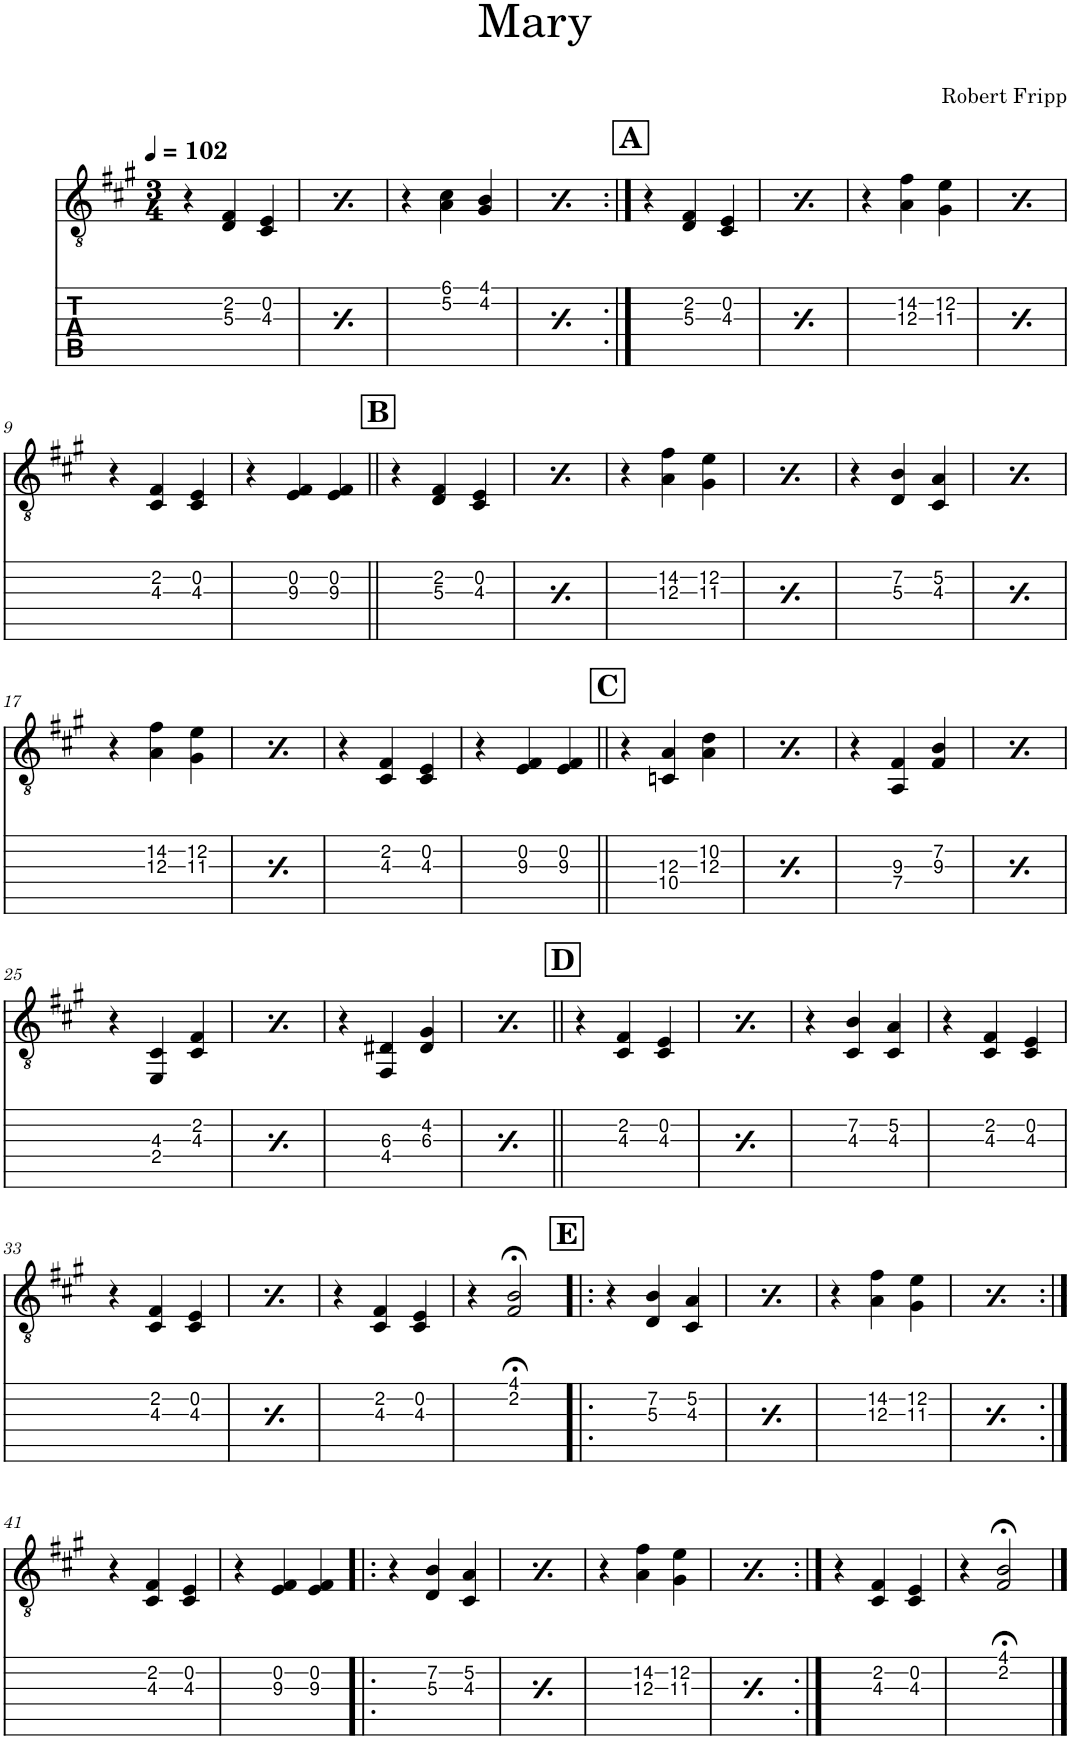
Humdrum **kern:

**kern	**kern
*part1	*part1
*staff2	*staff1
*I"G2	*
*I'G2	*
*stria6	*
*	*clefGv2
*Trd-7c-12	*Trd-7c-12
*k[f#c#g#]	*k[f#c#g#]
*M3/4	*M3/4
=1	=1
4r	4r
4D 4F#	4D/ 4F#/
4C# 4E	4C#/ 4E/
=2	=2
4r	4r
4D 4F#	4D/ 4F#/
4C# 4E	4C#/ 4E/
=3	=3
4r	4r
4A 4c#	4A\ 4c#\
4G# 4B	4G#/ 4B/
=4	=4
4r	4r
4A 4c#	4A\ 4c#\
4G# 4B	4G#/ 4B/
=5:|!	=5:|!
4r	4r
4D 4F#	4D/ 4F#/
4C# 4E	4C#/ 4E/
=6	=6
4r	4r
4D 4F#	4D/ 4F#/
4C# 4E	4C#/ 4E/
=7	=7
4r	4r
4A 4f#	4A\ 4f#\
4G# 4e	4G#\ 4e\
=8	=8
4r	4r
4A 4f#	4A\ 4f#\
4G# 4e	4G#\ 4e\
!!LO:LB:g=z
=9	=9
4r	4r
4C# 4F#	4C#/ 4F#/
4C# 4E	4C#/ 4E/
=10	=10
4r	4r
4F# 4E	4E/ 4F#/
4F# 4E	4E/ 4F#/
=11||	=11||
4r	4r
4D 4F#	4D/ 4F#/
4C# 4E	4C#/ 4E/
=12	=12
4r	4r
4D 4F#	4D/ 4F#/
4C# 4E	4C#/ 4E/
=13	=13
4r	4r
4A 4f#	4A\ 4f#\
4G# 4e	4G#\ 4e\
=14	=14
4r	4r
4A 4f#	4A\ 4f#\
4G# 4e	4G#\ 4e\
=15	=15
4r	4r
4D 4B	4D/ 4B/
4C# 4A	4C#/ 4A/
=16	=16
4r	4r
4D 4B	4D/ 4B/
4C# 4A	4C#/ 4A/
!!LO:LB:g=z
=17	=17
4r	4r
4A 4f#	4A\ 4f#\
4G# 4e	4G#\ 4e\
=18	=18
4r	4r
4A 4f#	4A\ 4f#\
4G# 4e	4G#\ 4e\
=19	=19
4r	4r
4C# 4F#	4C#/ 4F#/
4C# 4E	4C#/ 4E/
=20	=20
4r	4r
4F# 4E	4E/ 4F#/
4F# 4E	4E/ 4F#/
=21||	=21||
4r	4r
4C 4A	4Cn/ 4A/
4A 4d	4A\ 4d\
=22	=22
4r	4r
4C 4A	4Cn/ 4A/
4A 4d	4A\ 4d\
=23	=23
4r	4r
4AA 4F#	4AA/ 4F#/
4F# 4B	4F#/ 4B/
=24	=24
4r	4r
4AA 4F#	4AA/ 4F#/
4F# 4B	4F#/ 4B/
!!LO:LB:g=z
=25	=25
4r	4r
4EE 4C#	4EE/ 4C#/
4C# 4F#	4C#/ 4F#/
=26	=26
4r	4r
4EE 4C#	4EE/ 4C#/
4C# 4F#	4C#/ 4F#/
=27	=27
4r	4r
4FF# 4D#	4FF#/ 4D#X/
4D# 4G#	4D#/ 4G#/
=28	=28
4r	4r
4FF# 4D#	4FF#/ 4D#X/
4D# 4G#	4D#/ 4G#/
=29||	=29||
4r	4r
4C# 4F#	4C#/ 4F#/
4C# 4E	4C#/ 4E/
=30	=30
4r	4r
4C# 4F#	4C#/ 4F#/
4C# 4E	4C#/ 4E/
=31	=31
4r	4r
4C# 4B	4C#/ 4B/
4C# 4A	4C#/ 4A/
=32	=32
4r	4r
4C# 4F#	4C#/ 4F#/
4C# 4E	4C#/ 4E/
!!LO:LB:g=z
=33	=33
4r	4r
4C# 4F#	4C#/ 4F#/
4C# 4E	4C#/ 4E/
=34	=34
4r	4r
4C# 4F#	4C#/ 4F#/
4C# 4E	4C#/ 4E/
=35	=35
4r	4r
4C# 4F#	4C#/ 4F#/
4C# 4E	4C#/ 4E/
=36	=36
4r	4r
2F#;< 2B;<	2F#/;< 2B/;<
=37!|:	=37!|:
4r	4r
4D 4B	4D/ 4B/
4C# 4A	4C#/ 4A/
=38	=38
4r	4r
4D 4B	4D/ 4B/
4C# 4A	4C#/ 4A/
=39	=39
4r	4r
4A 4f#	4A\ 4f#\
4G# 4e	4G#\ 4e\
=40	=40
4r	4r
4A 4f#	4A\ 4f#\
4G# 4e	4G#\ 4e\
!!LO:LB:g=z
=41:|!	=41:|!
4r	4r
4C# 4F#	4C#/ 4F#/
4C# 4E	4C#/ 4E/
=42	=42
4r	4r
4F# 4E	4E/ 4F#/
4F# 4E	4E/ 4F#/
=43!|:	=43!|:
4r	4r
4D 4B	4D/ 4B/
4C# 4A	4C#/ 4A/
=44	=44
4r	4r
4D 4B	4D/ 4B/
4C# 4A	4C#/ 4A/
=45	=45
4r	4r
4A 4f#	4A\ 4f#\
4G# 4e	4G#\ 4e\
=46	=46
4r	4r
4A 4f#	4A\ 4f#\
4G# 4e	4G#\ 4e\
=47:|!	=47:|!
4r	4r
4C# 4F#	4C#/ 4F#/
4C# 4E	4C#/ 4E/
=48	=48
4r	4r
2F#;< 2B;<	2F#/;< 2B/;<
==	==
*-	*-
